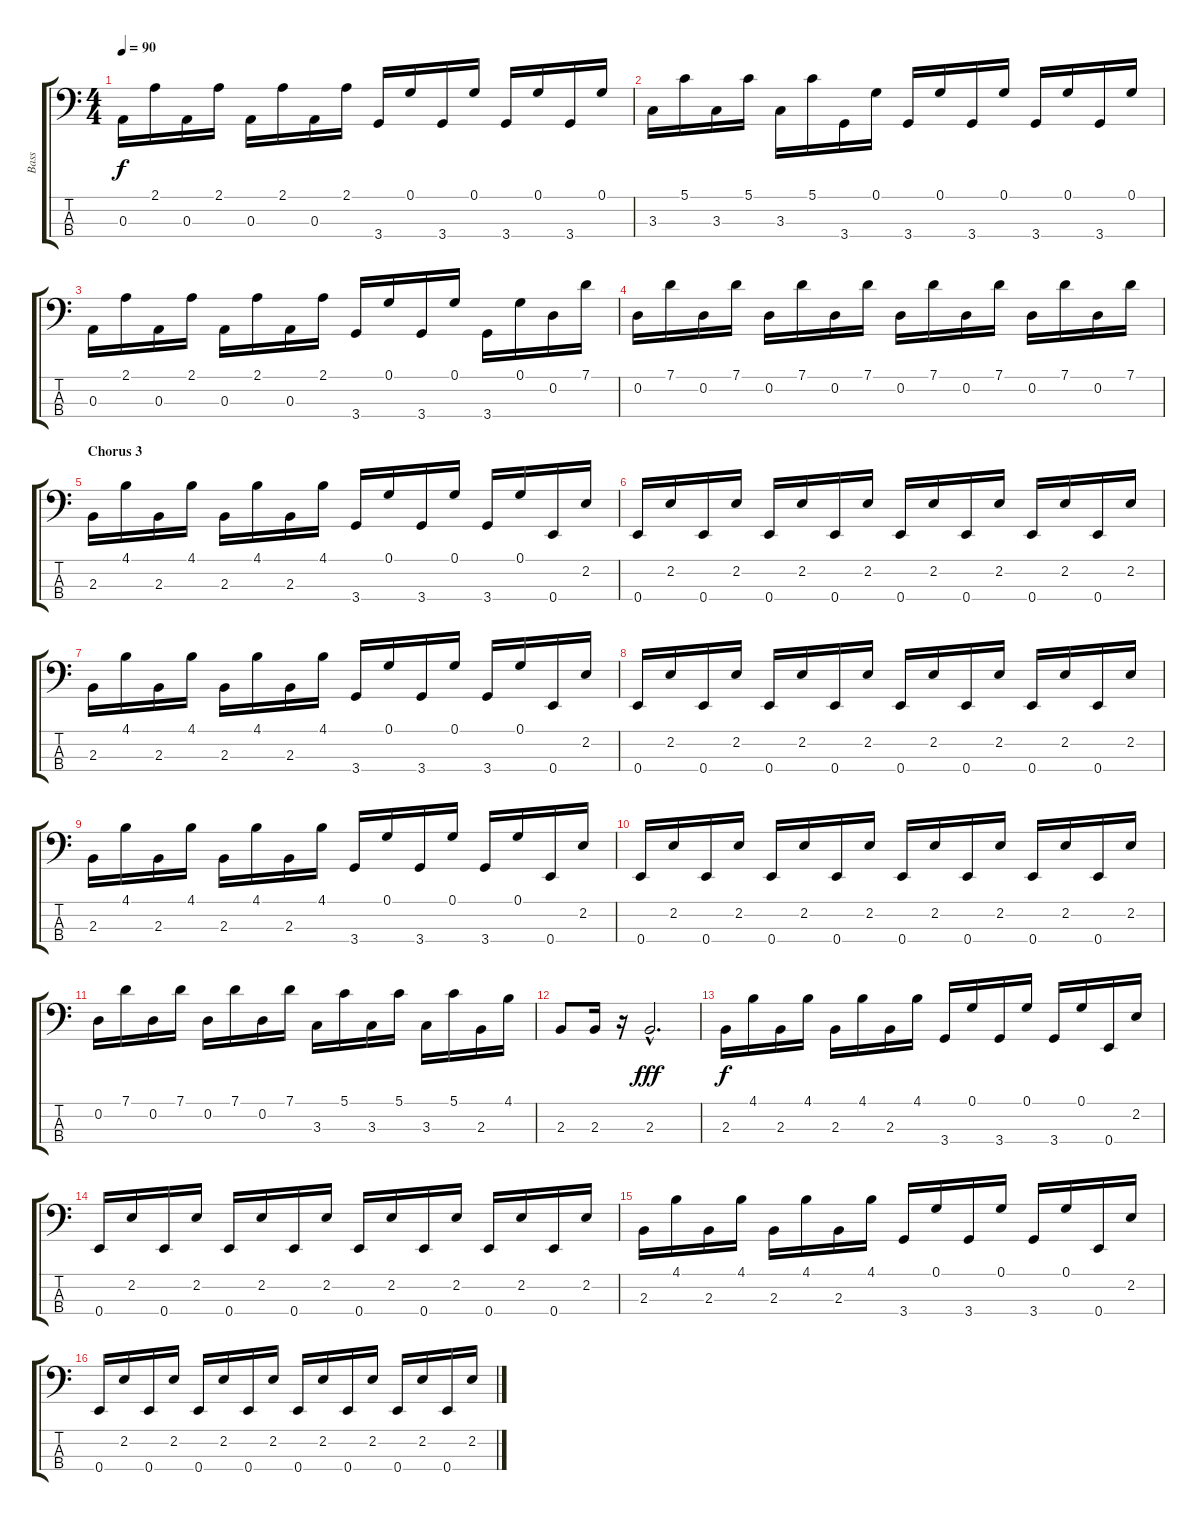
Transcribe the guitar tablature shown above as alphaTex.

\track ("Bass" "Bass") {instrument synthbass2}
\staff {score tabs}
\tuning (G2 D2 A1 E1) {hide}
\ts (4 4)
\tempo 90
\clef f4
\ks c
0.3.16{dy f} 2.1.16 0.3.16 2.1.16 0.3.16 2.1.16 0.3.16 2.1.16 3.4.16 0.1.16 3.4.16 0.1.16 3.4.16 0.1.16 3.4.16 0.1.16 |
3.3.16 5.1.16 3.3.16 5.1.16 3.3.16 5.1.16 3.4.16 0.1.16 3.4.16 0.1.16 3.4.16 0.1.16 3.4.16 0.1.16 3.4.16 0.1.16 |
0.3.16 2.1.16 0.3.16 2.1.16 0.3.16 2.1.16 0.3.16 2.1.16 3.4.16 0.1.16 3.4.16 0.1.16 3.4.16 0.1.16 0.2.16 7.1.16 |
0.2.16 7.1.16 0.2.16 7.1.16 0.2.16 7.1.16 0.2.16 7.1.16 0.2.16 7.1.16 0.2.16 7.1.16 0.2.16 7.1.16 0.2.16 7.1.16 |
\section ("" "Chorus 3")
2.3.16 4.1.16 2.3.16 4.1.16 2.3.16 4.1.16 2.3.16 4.1.16 3.4.16 0.1.16 3.4.16 0.1.16 3.4.16 0.1.16 0.4.16 2.2.16 |
0.4.16 2.2.16 0.4.16 2.2.16 0.4.16 2.2.16 0.4.16 2.2.16 0.4.16 2.2.16 0.4.16 2.2.16 0.4.16 2.2.16 0.4.16 2.2.16 |
2.3.16 4.1.16 2.3.16 4.1.16 2.3.16 4.1.16 2.3.16 4.1.16 3.4.16 0.1.16 3.4.16 0.1.16 3.4.16 0.1.16 0.4.16 2.2.16 |
0.4.16 2.2.16 0.4.16 2.2.16 0.4.16 2.2.16 0.4.16 2.2.16 0.4.16 2.2.16 0.4.16 2.2.16 0.4.16 2.2.16 0.4.16 2.2.16 |
2.3.16 4.1.16 2.3.16 4.1.16 2.3.16 4.1.16 2.3.16 4.1.16 3.4.16 0.1.16 3.4.16 0.1.16 3.4.16 0.1.16 0.4.16 2.2.16 |
0.4.16 2.2.16 0.4.16 2.2.16 0.4.16 2.2.16 0.4.16 2.2.16 0.4.16 2.2.16 0.4.16 2.2.16 0.4.16 2.2.16 0.4.16 2.2.16 |
0.2.16 7.1.16 0.2.16 7.1.16 0.2.16 7.1.16 0.2.16 7.1.16 3.3.16 5.1.16 3.3.16 5.1.16 3.3.16 5.1.16 2.3.16 4.1.16 |
2.3.8 2.3.16 r.16 2.3{hac}.2{d dy fff} |
2.3.16{dy f} 4.1.16 2.3.16 4.1.16 2.3.16 4.1.16 2.3.16 4.1.16 3.4.16 0.1.16 3.4.16 0.1.16 3.4.16 0.1.16 0.4.16 2.2.16 |
0.4.16 2.2.16 0.4.16 2.2.16 0.4.16 2.2.16 0.4.16 2.2.16 0.4.16 2.2.16 0.4.16 2.2.16 0.4.16 2.2.16 0.4.16 2.2.16 |
2.3.16 4.1.16 2.3.16 4.1.16 2.3.16 4.1.16 2.3.16 4.1.16 3.4.16 0.1.16 3.4.16 0.1.16 3.4.16 0.1.16 0.4.16 2.2.16 |
0.4.16 2.2.16 0.4.16 2.2.16 0.4.16 2.2.16 0.4.16 2.2.16 0.4.16 2.2.16 0.4.16 2.2.16 0.4.16 2.2.16 0.4.16 2.2.16
